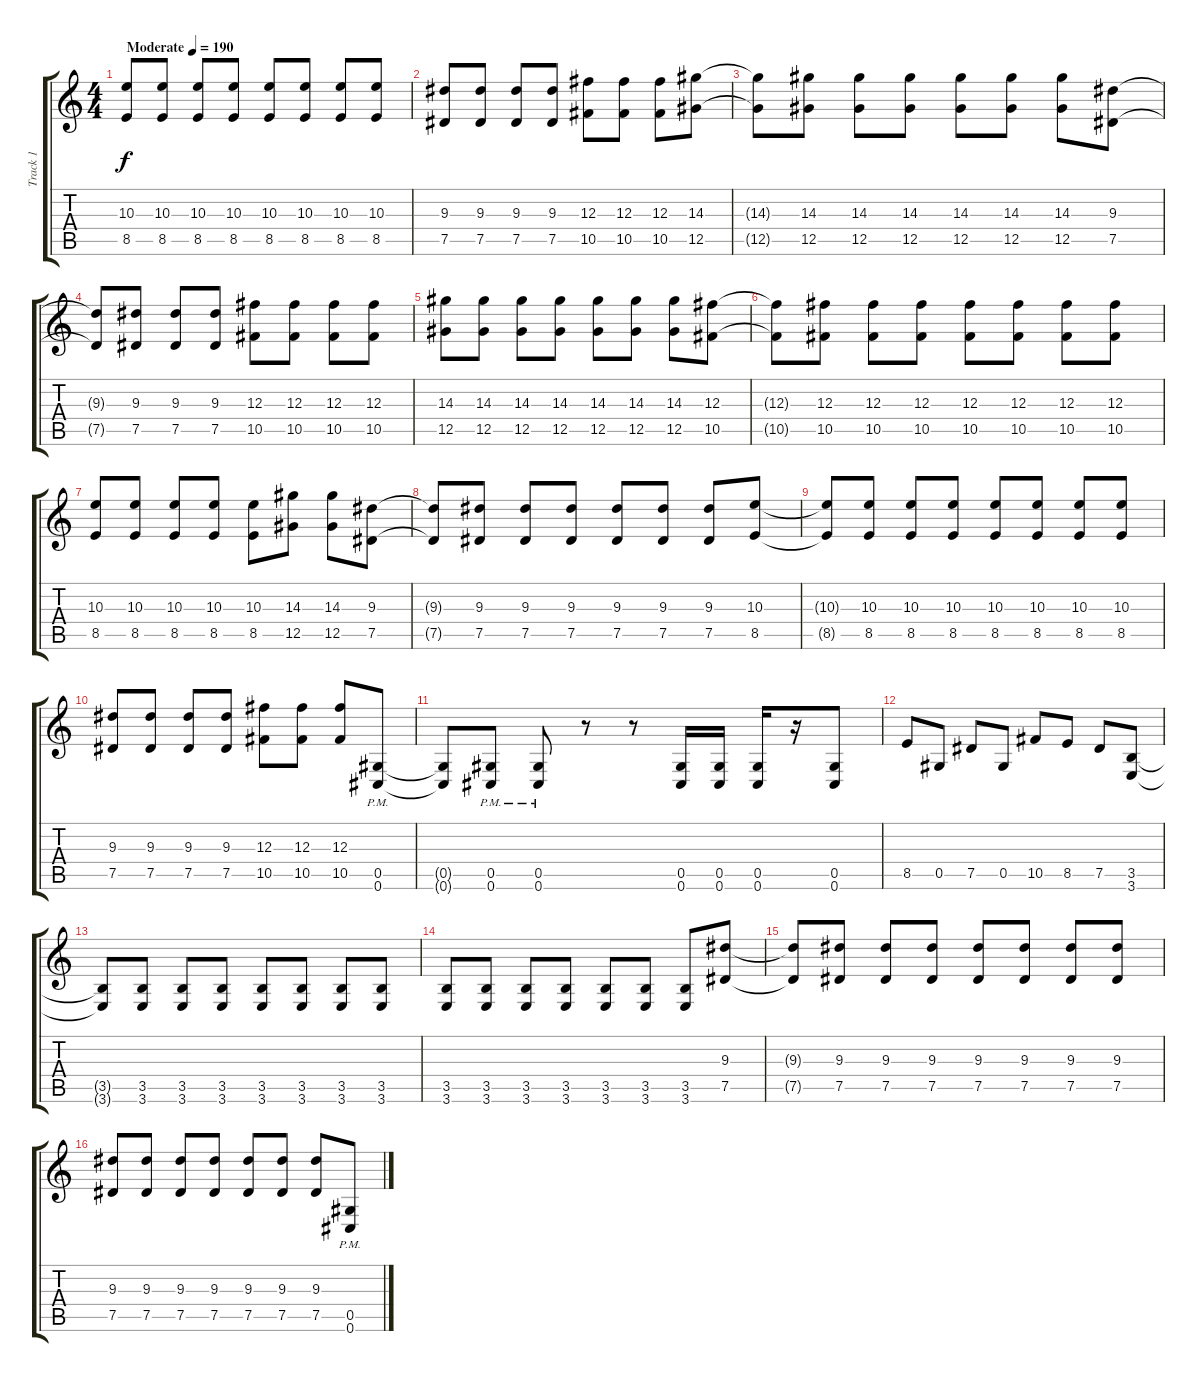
\track ("Track 1" "Track 1") {instrument distortionguitar}
\staff {score tabs}
\tuning (Eb4 Bb3 Gb3 Db3 Ab2 Db2) {hide}
\ts (4 4)
\tempo (190 "Moderate")
\clef g2
\ks c
(10.3 8.5).8{dy f instrument distortionguitar} (10.3 8.5).8 (10.3 8.5).8 (10.3 8.5).8 (10.3 8.5).8 (10.3 8.5).8 (10.3 8.5).8 (10.3 8.5).8 |
(9.3 7.5).8 (9.3 7.5).8 (9.3 7.5).8 (9.3 7.5).8 (12.3 10.5).8 (12.3 10.5).8 (12.3 10.5).8 (14.3 12.5).8 |
(14.3{t} 12.5{t}).8 (14.3 12.5).8 (14.3 12.5).8 (14.3 12.5).8 (14.3 12.5).8 (14.3 12.5).8 (14.3 12.5).8 (9.3 7.5).8 |
(9.3{t} 7.5{t}).8 (9.3 7.5).8 (9.3 7.5).8 (9.3 7.5).8 (12.3 10.5).8 (12.3 10.5).8 (12.3 10.5).8 (12.3 10.5).8 |
(14.3 12.5).8 (14.3 12.5).8 (14.3 12.5).8 (14.3 12.5).8 (14.3 12.5).8 (14.3 12.5).8 (14.3 12.5).8 (12.3 10.5).8 |
(12.3{t} 10.5{t}).8 (12.3 10.5).8 (12.3 10.5).8 (12.3 10.5).8 (12.3 10.5).8 (12.3 10.5).8 (12.3 10.5).8 (12.3 10.5).8 |
(10.3 8.5).8 (10.3 8.5).8 (10.3 8.5).8 (10.3 8.5).8 (10.3 8.5).8 (14.3 12.5).8 (14.3 12.5).8 (9.3 7.5).8 |
(9.3{t} 7.5{t}).8 (9.3 7.5).8 (9.3 7.5).8 (9.3 7.5).8 (9.3 7.5).8 (9.3 7.5).8 (9.3 7.5).8 (10.3 8.5).8 |
(10.3{t} 8.5{t}).8 (10.3 8.5).8 (10.3 8.5).8 (10.3 8.5).8 (10.3 8.5).8 (10.3 8.5).8 (10.3 8.5).8 (10.3 8.5).8 |
(9.3 7.5).8 (9.3 7.5).8 (9.3 7.5).8 (9.3 7.5).8 (12.3 10.5).8 (12.3 10.5).8 (12.3 10.5).8 (0.5{pm} 0.6{pm}).8 |
(0.5{t} 0.6{t}).8 (0.5{pm} 0.6{pm}).8 (0.5{pm} 0.6{pm}).8 r.8 r.8 (0.5 0.6).16 (0.5 0.6).16 (0.5 0.6).16 r.16 (0.5 0.6).8 |
8.5.8 0.5.8 7.5.8 0.5.8 10.5.8 8.5.8 7.5.8 (3.5 3.6).8 |
(3.5{t} 3.6{t}).8 (3.5 3.6).8 (3.5 3.6).8 (3.5 3.6).8 (3.5 3.6).8 (3.5 3.6).8 (3.5 3.6).8 (3.5 3.6).8 |
(3.5 3.6).8 (3.5 3.6).8 (3.5 3.6).8 (3.5 3.6).8 (3.5 3.6).8 (3.5 3.6).8 (3.5 3.6).8 (9.3 7.5).8 |
(9.3{t} 7.5{t}).8 (9.3 7.5).8 (9.3 7.5).8 (9.3 7.5).8 (9.3 7.5).8 (9.3 7.5).8 (9.3 7.5).8 (9.3 7.5).8 |
(9.3 7.5).8 (9.3 7.5).8 (9.3 7.5).8 (9.3 7.5).8 (9.3 7.5).8 (9.3 7.5).8 (9.3 7.5).8 (0.5{pm} 0.6{pm}).8
